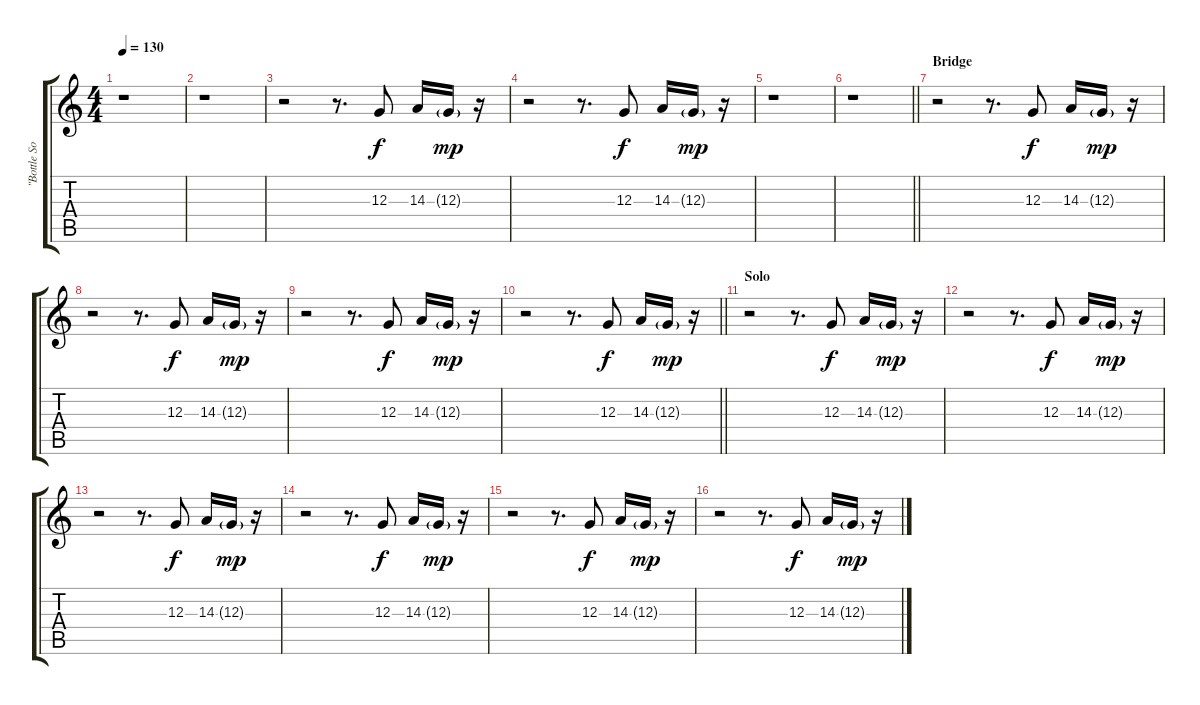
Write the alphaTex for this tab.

\track ("\"Bottle Sound\"" "\"Bottle So") {instrument kalimba}
\staff {score tabs}
\tuning (E4 B3 G3 D3 A2 E2) {hide}
\ts (4 4)
\tempo 130
\clef g2
\ks c
r.1{dy mp} |
r.1 |
r.2 r.8{d} 12.3.8{dy f} 14.3.16 12.3{g}.16{dy mp} r.16 |
r.2 r.8{d} 12.3.8{dy f} 14.3.16 12.3{g}.16{dy mp} r.16 |
r.1 |
\barLineRight lightlight
r.1 |
\section ("" "Bridge")
r.2 r.8{d} 12.3.8{dy f} 14.3.16 12.3{g}.16{dy mp} r.16 |
r.2 r.8{d} 12.3.8{dy f} 14.3.16 12.3{g}.16{dy mp} r.16 |
r.2 r.8{d} 12.3.8{dy f} 14.3.16 12.3{g}.16{dy mp} r.16 |
\barLineRight lightlight
r.2 r.8{d} 12.3.8{dy f} 14.3.16 12.3{g}.16{dy mp} r.16 |
\section ("" "Solo")
r.2 r.8{d} 12.3.8{dy f} 14.3.16 12.3{g}.16{dy mp} r.16 |
r.2 r.8{d} 12.3.8{dy f} 14.3.16 12.3{g}.16{dy mp} r.16 |
r.2 r.8{d} 12.3.8{dy f} 14.3.16 12.3{g}.16{dy mp} r.16 |
r.2 r.8{d} 12.3.8{dy f} 14.3.16 12.3{g}.16{dy mp} r.16 |
r.2 r.8{d} 12.3.8{dy f} 14.3.16 12.3{g}.16{dy mp} r.16 |
r.2 r.8{d} 12.3.8{dy f} 14.3.16 12.3{g}.16{dy mp} r.16
